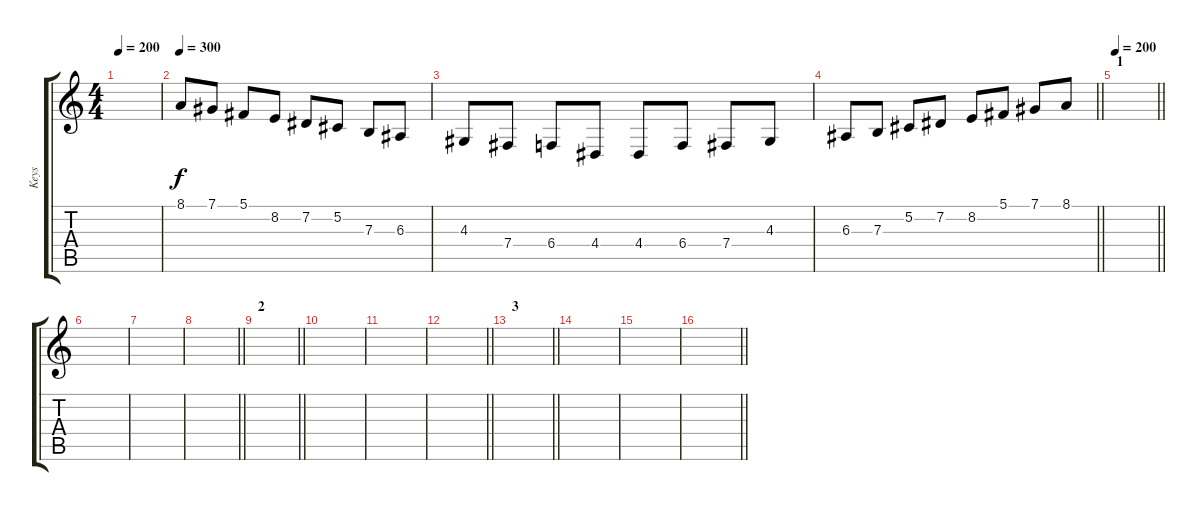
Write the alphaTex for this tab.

\track ("Keys" "Keys") {instrument tremolostrings}
\staff {score tabs}
\tuning (Db4 Ab3 E3 B2 Gb2 Db2) {hide}
\ts (4 4)
\tempo 200
\clef g2
\ks c
|
\tempo 300
8.1.8 7.1.8 5.1.8 8.2.8 7.2.8 5.2.8 7.3.8 6.3.8 |
4.3.8 7.4.8 6.4.8 4.4.8 4.4.8 6.4.8 7.4.8 4.3.8 |
\barLineRight lightlight
6.3.8 7.3.8 5.2.8 7.2.8 8.2.8 5.1.8 7.1.8 8.1.8 |
\section ("" "1")
\tempo 200
\barLineRight lightlight
|
|
|
\barLineRight lightlight
|
\section ("" "2")
\barLineRight lightlight
|
|
|
\barLineRight lightlight
|
\section ("" "3")
\barLineRight lightlight
|
|
|
\barLineRight lightlight
